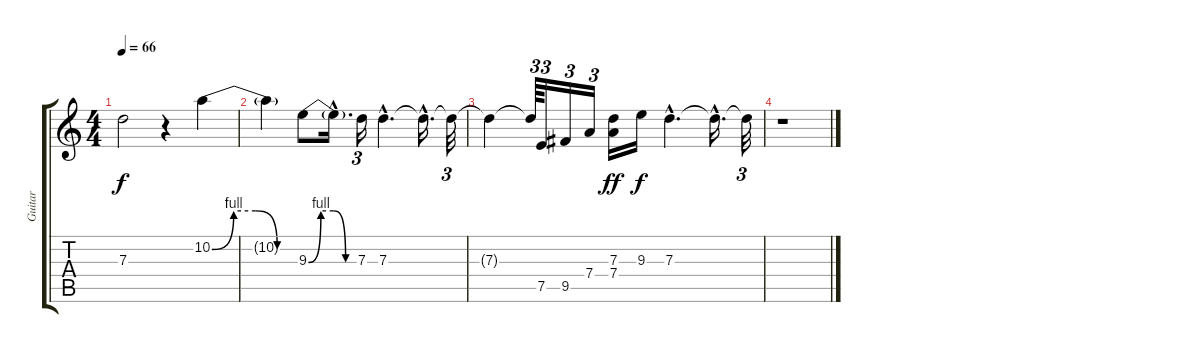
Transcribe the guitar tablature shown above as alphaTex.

\track ("Guitar " "Guitar ") {instrument distortionguitar}
\staff {score tabs}
\tuning (E4 B3 G3 D3 A2 E2) {hide}
\ts (4 4)
\tempo 66
\clef g2
\ks c
7.3{t}.2{dy f} r.4 10.2{be (custom 0 0 15 4 30 4 45 0 60 0)}.4 |
10.2{t}.4 9.3{be (custom 0 0 15 4 30 4 45 0 60 0)}.8 9.3{hac t}.16{d} 7.3.16{tu (3 2)} 7.3{hac}.4{d} 7.3{hac t}.16{d} 7.3{t}.32{tu (3 2)} |
7.3{t}.4 7.3{t}.64{tu (3 2)} 7.5.16{tu (3 2)} 9.5.16{tu (3 2)} 7.4.16{tu (3 2)} (7.3 7.4).16{dy ff} 9.3.16{dy f} 7.3{hac}.4{d} 7.3{hac t}.16{d} 7.3{t}.32{tu (3 2)} |
r.1
